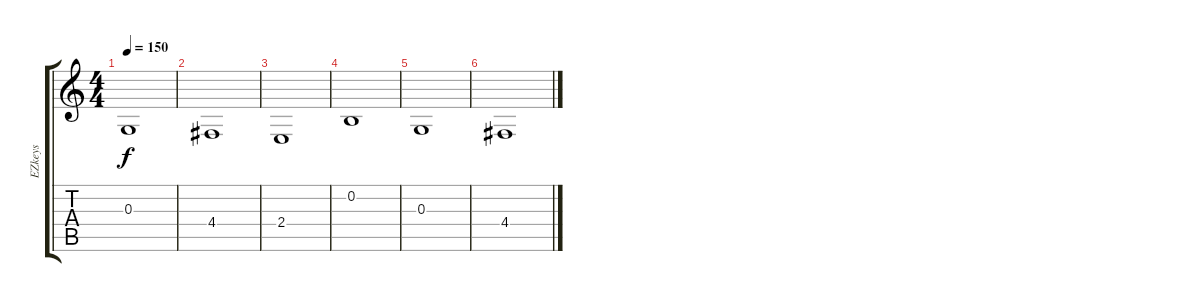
\track ("EZkeys" "EZkeys") {instrument stringensemble1}
\staff {score tabs}
\tuning (E4 B3 G3 D3 A2 E2) {hide}
\ts (4 4)
\tempo 150
\clef g2
\ks c
0.3.1{dy f} |
4.4.1 |
2.4.1 |
0.2.1 |
0.3.1 |
4.4.1
